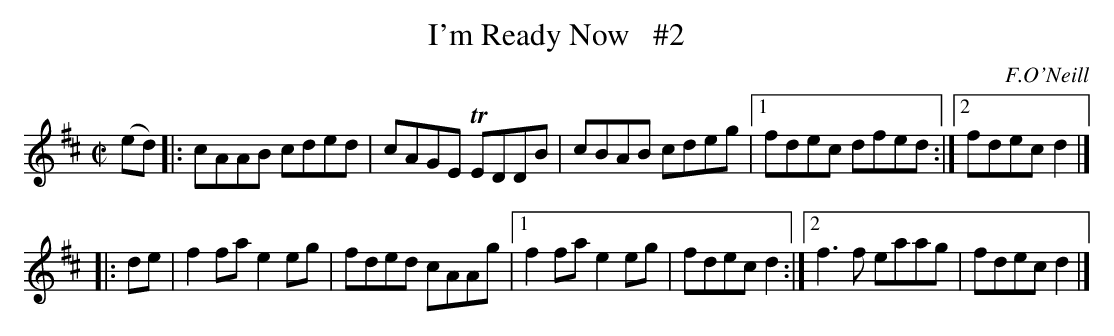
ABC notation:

X:1
T: I'm Ready Now   #2
O: F.O'Neill
M: C|
L: 1/8
K: D
(ed) |: cAAB cded | cAGE TEDDB | cBAB cdeg |[1 fdec dfed :|[2 fdec d2 |]
|: de | f2fa e2eg | fded cAAg |[1 f2fa e2eg | fdec d2 :|[2 f3f eaag | fdec d2 |]
